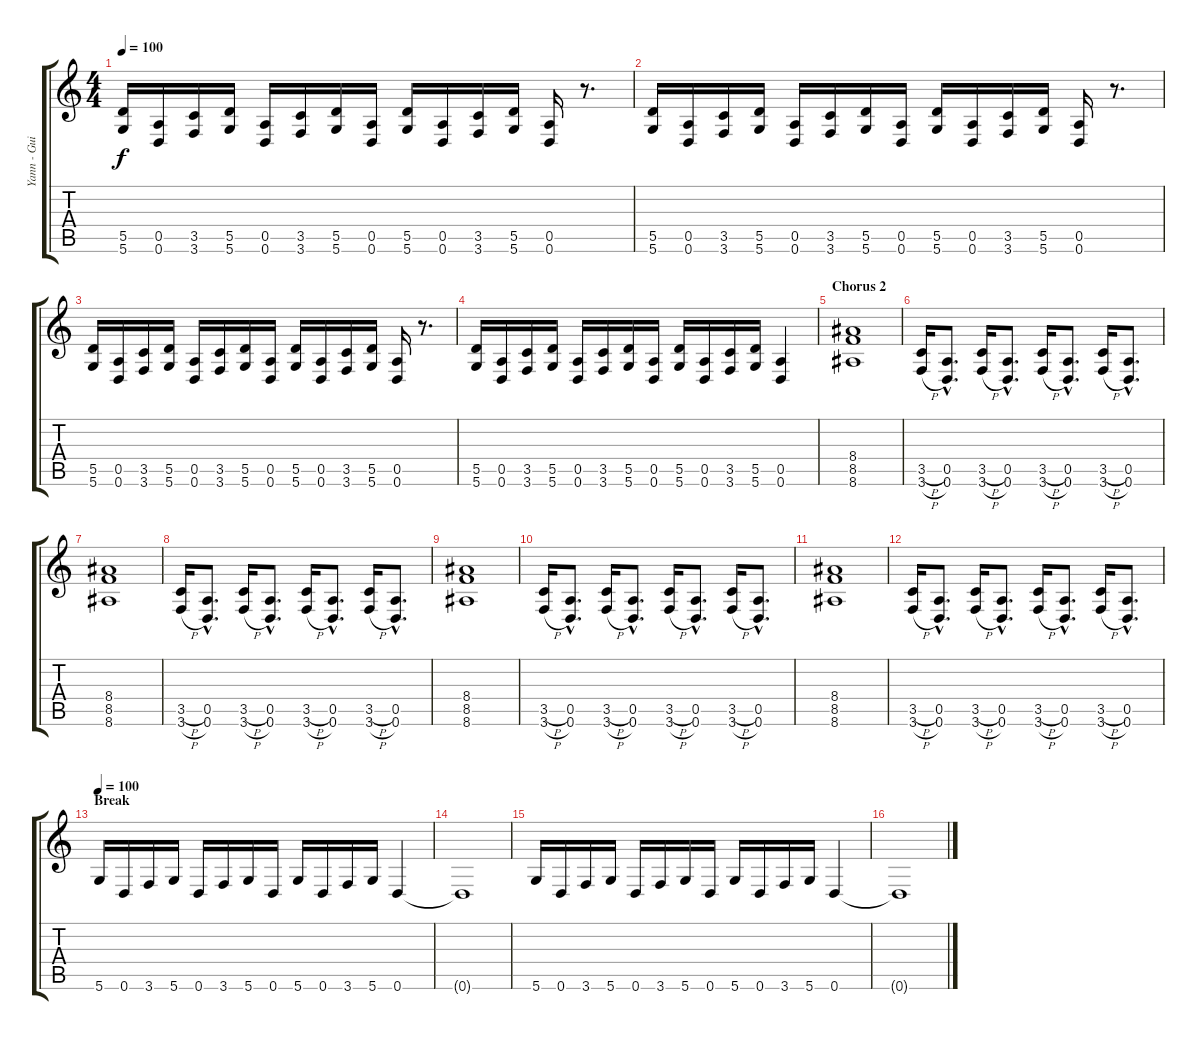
\track ("Yann - Guitare" "Yann - Gui") {instrument distortionguitar}
\staff {score tabs}
\tuning (E4 B3 G3 D3 A2 D2) {hide}
\ts (4 4)
\tempo 100
\clef g2
\ks c
(5.5 5.6).16{dy f} (0.5 0.6).16 (3.5 3.6).16 (5.5 5.6).16 (0.5 0.6).16 (3.5 3.6).16 (5.5 5.6).16 (0.5 0.6).16 (5.5 5.6).16 (0.5 0.6).16 (3.5 3.6).16 (5.5 5.6).16 (0.5 0.6).16 r.8{d} |
(5.5 5.6).16 (0.5 0.6).16 (3.5 3.6).16 (5.5 5.6).16 (0.5 0.6).16 (3.5 3.6).16 (5.5 5.6).16 (0.5 0.6).16 (5.5 5.6).16 (0.5 0.6).16 (3.5 3.6).16 (5.5 5.6).16 (0.5 0.6).16 r.8{d} |
(5.5 5.6).16 (0.5 0.6).16 (3.5 3.6).16 (5.5 5.6).16 (0.5 0.6).16 (3.5 3.6).16 (5.5 5.6).16 (0.5 0.6).16 (5.5 5.6).16 (0.5 0.6).16 (3.5 3.6).16 (5.5 5.6).16 (0.5 0.6).16 r.8{d} |
(5.5 5.6).16 (0.5 0.6).16 (3.5 3.6).16 (5.5 5.6).16 (0.5 0.6).16 (3.5 3.6).16 (5.5 5.6).16 (0.5 0.6).16 (5.5 5.6).16 (0.5 0.6).16 (3.5 3.6).16 (5.5 5.6).16 (0.5 0.6).4 |
\section ("" "Chorus 2")
(8.4 8.5 8.6).1 |
(3.5{h} 3.6{h}).16 (0.5{hac} 0.6{hac}).8{d} (3.5{h} 3.6{h}).16 (0.5{hac} 0.6{hac}).8{d} (3.5{h} 3.6{h}).16 (0.5{hac} 0.6{hac}).8{d} (3.5{h} 3.6{h}).16 (0.5{hac} 0.6{hac}).8{d} |
(8.4 8.5 8.6).1 |
(3.5{h} 3.6{h}).16 (0.5{hac} 0.6{hac}).8{d} (3.5{h} 3.6{h}).16 (0.5{hac} 0.6{hac}).8{d} (3.5{h} 3.6{h}).16 (0.5{hac} 0.6{hac}).8{d} (3.5{h} 3.6{h}).16 (0.5{hac} 0.6{hac}).8{d} |
(8.4 8.5 8.6).1 |
(3.5{h} 3.6{h}).16 (0.5{hac} 0.6{hac}).8{d} (3.5{h} 3.6{h}).16 (0.5{hac} 0.6{hac}).8{d} (3.5{h} 3.6{h}).16 (0.5{hac} 0.6{hac}).8{d} (3.5{h} 3.6{h}).16 (0.5{hac} 0.6{hac}).8{d} |
(8.4 8.5 8.6).1 |
(3.5{h} 3.6{h}).16 (0.5{hac} 0.6{hac}).8{d} (3.5{h} 3.6{h}).16 (0.5{hac} 0.6{hac}).8{d} (3.5{h} 3.6{h}).16 (0.5{hac} 0.6{hac}).8{d} (3.5{h} 3.6{h}).16 (0.5{hac} 0.6{hac}).8{d} |
\section ("" "Break")
\tempo 100
5.6.16 0.6.16 3.6.16 5.6.16 0.6.16 3.6.16 5.6.16 0.6.16 5.6.16 0.6.16 3.6.16 5.6.16 0.6.4 |
0.6{t}.1 |
5.6.16 0.6.16 3.6.16 5.6.16 0.6.16 3.6.16 5.6.16 0.6.16 5.6.16 0.6.16 3.6.16 5.6.16 0.6.4 |
0.6{t}.1
